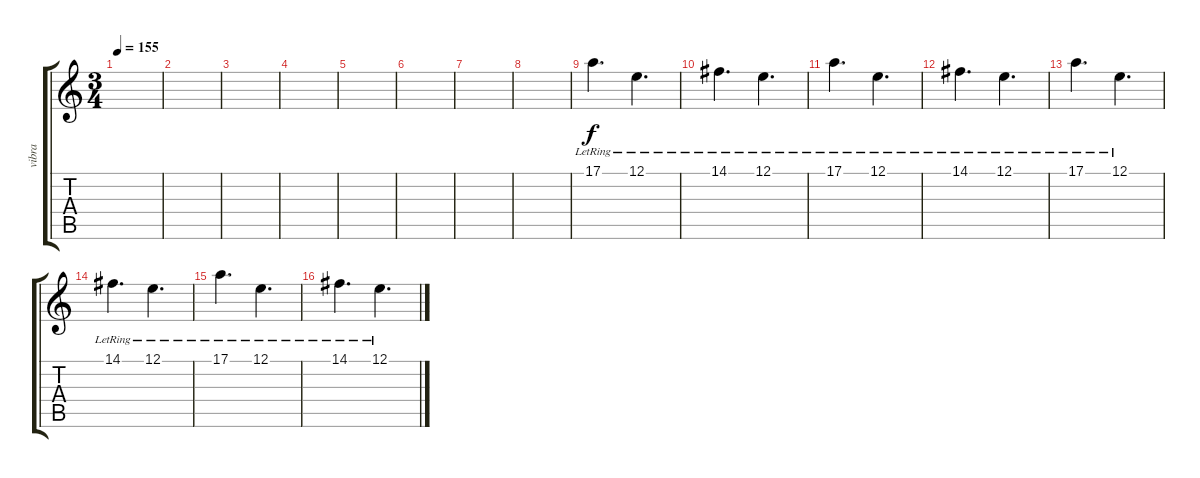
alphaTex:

\track ("vibra" "vibra") {instrument vibraphone}
\staff {score tabs}
\tuning (E4 B3 G3 D3 A2 D2) {hide}
\ts (3 4)
\tempo 155
\clef g2
\ks c
|
|
|
|
|
|
|
|
17.1{lr}.4{d volume 14 instrument stringensemble1} 12.1{lr}.4{d} |
14.1{lr}.4{d} 12.1{lr}.4{d} |
17.1{lr}.4{d} 12.1{lr}.4{d} |
14.1{lr}.4{d} 12.1{lr}.4{d} |
17.1{lr}.4{d} 12.1{lr}.4{d} |
14.1{lr}.4{d} 12.1{lr}.4{d} |
17.1{lr}.4{d} 12.1{lr}.4{d} |
14.1{lr}.4{d} 12.1{lr}.4{d}
